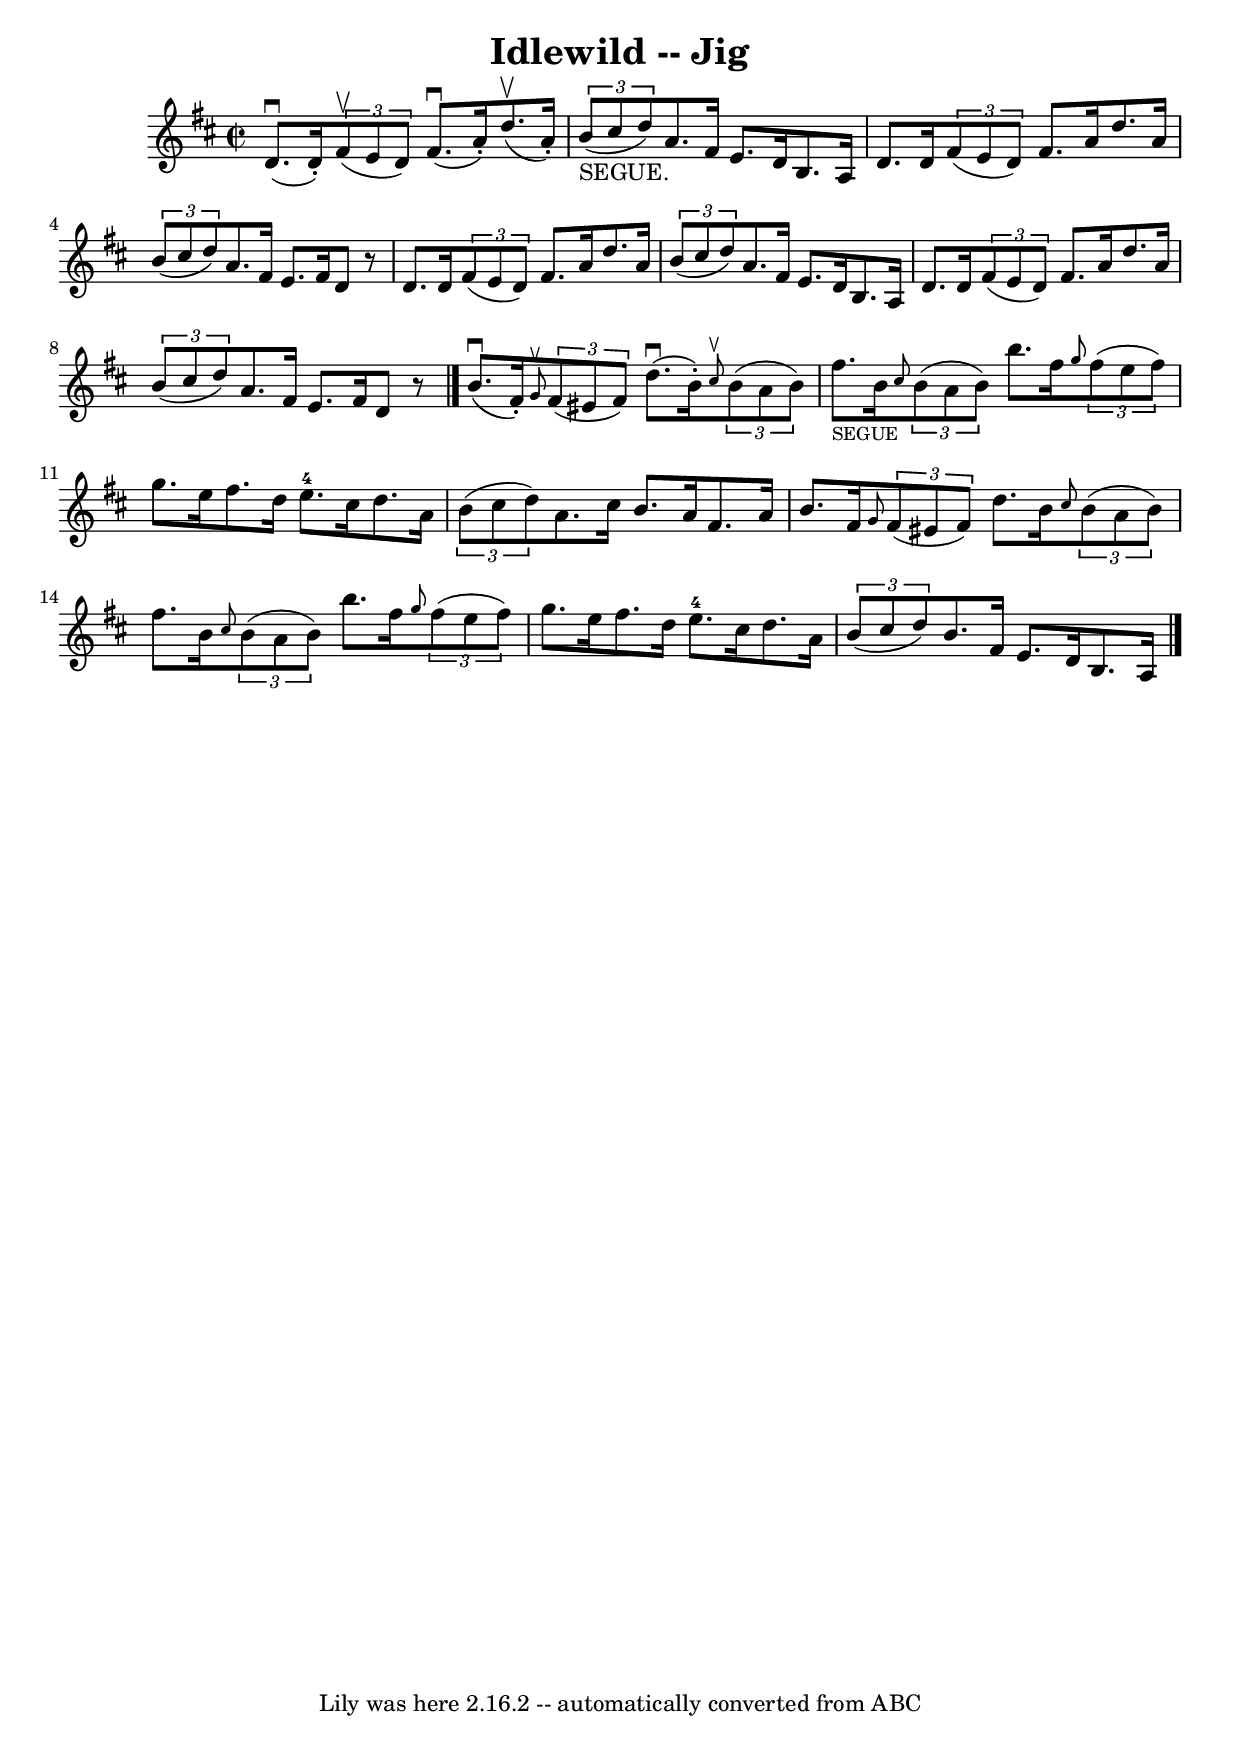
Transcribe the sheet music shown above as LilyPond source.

\version "2.16.2"
\include "Mammoth.ily"
\header {
  %% book = "Ryan's Mammoth Collection"
  crossRefNumber = "1"
  footnotes = "\\\\113 631"
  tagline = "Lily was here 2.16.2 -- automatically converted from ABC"
  title = "Idlewild -- Jig"

}
voicedefault =  {


  \override Staff.TimeSignature #'style = #'C
  \time 2/2 
  \key d \major
  d'8.^\downbow(d'16 -.)   \times 2/3 { fis'8 
					^\upbow(e'8 d'8) 
				      } fis'8.^\downbow(a'16 -.) d''8.^\upbow(
  a'16 -.)   |
  \times 2/3 { b'8_"SEGUE."(cis''8 d''8) 
	     }  
  a'8. fis'16 e'8. d'16 b8. a16    |
  d'8. d'16    
  \times 2/3 { fis'8 (e'8 d'8) 
	     } fis'8. a'16 d''8. a'16    
  |
  \times 2/3 { b'8 (cis''8 d''8) 
	     } a'8. fis'16 e'8. 
  fis'16 d'8    r8   |
  d'8. d'16    \times 2/3 { fis'8 (
			    e'8 d'8) 
			  } fis'8. a'16 d''8. a'16    |
  \times 2/3 {   
    b'8 (cis''8 d''8) 
  } a'8. fis'16 e'8. d'16 b8. a16    
  |
  d'8. d'16    \times 2/3 { fis'8 (e'8 d'8) 
			  } fis'8.   
  a'16 d''8. a'16    |
  \times 2/3 { b'8 (cis''8 d''8  
	       -) 
	     } a'8. fis'16 e'8. fis'16 d'8    r8   \bar "|." b'8. 
  ^\downbow(fis'16 -.)   \grace { g'8^\upbow 
				}   \times 2/3 { fis'8 (
						 eis'8 fis'8) 
					       } d''8.^\downbow(b'16 -.)   \grace { cis''8 
										    ^\upbow 
										  }   \times 2/3 { b'8 (a'8 b'8) 
												 }   |
  fis''8. 
  _\segue b'16  \grace { cis''8  
		       }   \times 2/3 { b'8 (a'8 b'8) 

				      } b''8. fis''16  \grace { g''8  
							      }   \times 2/3 { fis''8 (e''8    
									       fis''8) 
									     }   |
  g''8. e''16 fis''8. d''16 e''8. 
  -4 cis''16 d''8. a'16    |
  \times 2/3 { b'8 (cis''8    
	       d''8) 
	     } a'8. cis''16 b'8. a'16 fis'8. a'16    |
  
  b'8. fis'16  \grace { g'8  
		      }   \times 2/3 { fis'8 (eis'8 fis'8  
				       -) 
				     } d''8. b'16  \grace { cis''8  
							  }   \times 2/3 { b'8 (a'8 b'8 
									   ) 
									 }   |
  fis''8. b'16  \grace { cis''8  
		       }   \times 2/3 { b'8 
					(a'8 b'8) 
				      } b''8. fis''16  \grace { g''8  
							      }   \times 2/3 {   
								fis''8 (e''8 fis''8) 
							      }   |
  g''8. e''16 fis''8.    
  d''16 e''8.-4 cis''16 d''8. a'16    |
  \times 2/3 {   
    b'8 (cis''8 d''8) 
  } b'8. fis'16 e'8. d'16 b8. a16     
  \bar "|."   

}

\score{
  <<

    \context Staff="default"
    {
      \voicedefault 
      
    }

  >>
  \layout {
    
  }
  \midi {
  }

}
